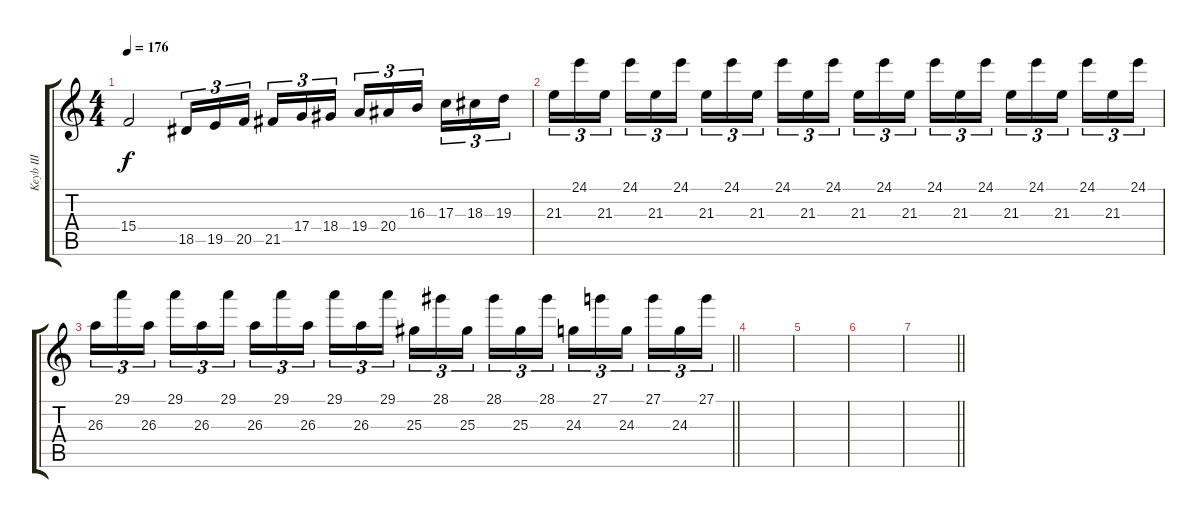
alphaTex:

\track ("Keyb III" "Keyb III") {instrument lead2sawtooth}
\staff {score tabs}
\tuning (E4 B3 G3 D3 A2 E2) {hide}
\ts (4 4)
\tempo 176
\clef g2
\ks c
15.4{t}.2{dy f} 18.5.16{tu (3 2)} 19.5.16{tu (3 2)} 20.5.16{tu (3 2) beam splitsecondary} 21.5.16{tu (3 2)} 17.4.16{tu (3 2)} 18.4.16{tu (3 2)} 19.4.16{tu (3 2)} 20.4.16{tu (3 2)} 16.3.16{tu (3 2) beam splitsecondary} 17.3.16{tu (3 2)} 18.3.16{tu (3 2)} 19.3.16{tu (3 2)} |
21.3.16{tu (3 2)} 24.1.16{tu (3 2)} 21.3.16{tu (3 2) beam splitsecondary} 24.1.16{tu (3 2)} 21.3.16{tu (3 2)} 24.1.16{tu (3 2)} 21.3.16{tu (3 2)} 24.1.16{tu (3 2)} 21.3.16{tu (3 2) beam splitsecondary} 24.1.16{tu (3 2)} 21.3.16{tu (3 2)} 24.1.16{tu (3 2)} 21.3.16{tu (3 2)} 24.1.16{tu (3 2)} 21.3.16{tu (3 2) beam splitsecondary} 24.1.16{tu (3 2)} 21.3.16{tu (3 2)} 24.1.16{tu (3 2)} 21.3.16{tu (3 2)} 24.1.16{tu (3 2)} 21.3.16{tu (3 2) beam splitsecondary} 24.1.16{tu (3 2)} 21.3.16{tu (3 2)} 24.1.16{tu (3 2)} |
\barLineRight lightlight
26.3.16{tu (3 2)} 29.1.16{tu (3 2)} 26.3.16{tu (3 2) beam splitsecondary} 29.1.16{tu (3 2)} 26.3.16{tu (3 2)} 29.1.16{tu (3 2)} 26.3.16{tu (3 2)} 29.1.16{tu (3 2)} 26.3.16{tu (3 2) beam splitsecondary} 29.1.16{tu (3 2)} 26.3.16{tu (3 2)} 29.1.16{tu (3 2)} 25.3.16{tu (3 2)} 28.1.16{tu (3 2)} 25.3.16{tu (3 2) beam splitsecondary} 28.1.16{tu (3 2)} 25.3.16{tu (3 2)} 28.1.16{tu (3 2)} 24.3.16{tu (3 2)} 27.1.16{tu (3 2)} 24.3.16{tu (3 2) beam splitsecondary} 27.1.16{tu (3 2)} 24.3.16{tu (3 2)} 27.1.16{tu (3 2)} |
|
|
|
\barLineRight lightlight
